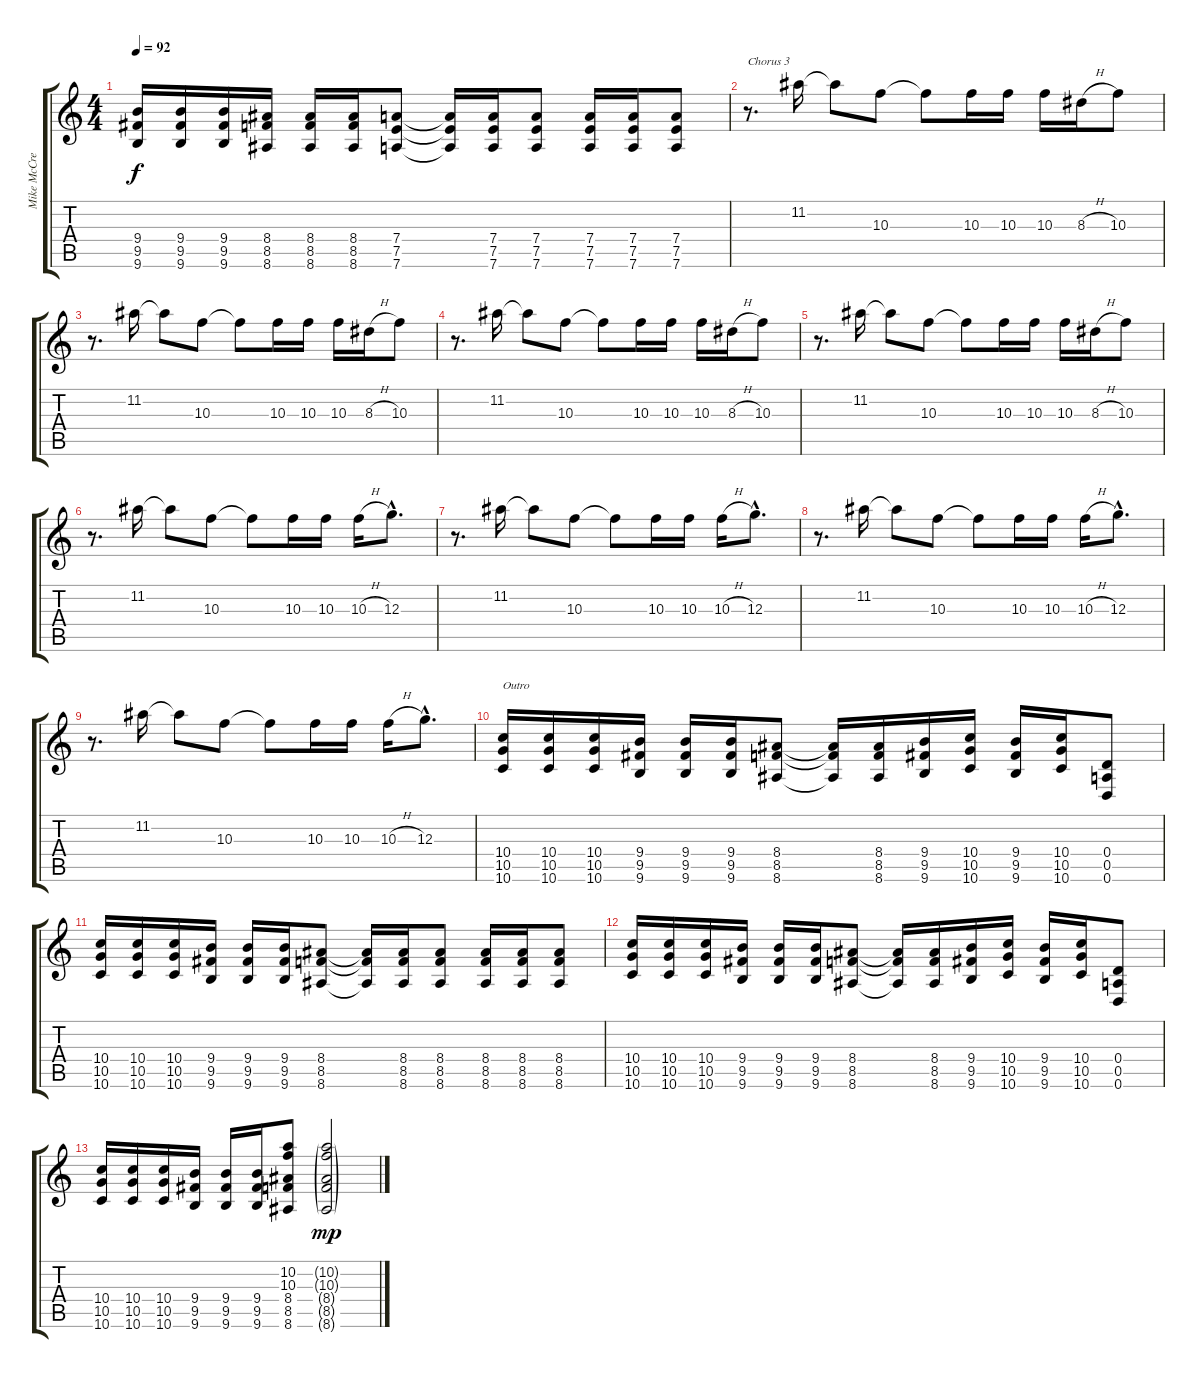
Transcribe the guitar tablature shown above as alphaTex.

\track ("Mike McCready" "Mike McCre") {instrument overdrivenguitar}
\staff {score tabs}
\tuning (E4 B3 G3 D3 A2 D2) {hide}
\ts (4 4)
\tempo 92
\clef g2
\ks c
(9.4 9.5 9.6).16{dy f} (9.4 9.5 9.6).16 (9.4 9.5 9.6).16 (8.4 8.5 8.6).16 (8.4 8.5 8.6).16 (8.4 8.5 8.6).16 (7.4 7.5 7.6).8 (7.4{t} 7.5{t} 7.6{t}).16 (7.4 7.5 7.6).16 (7.4 7.5 7.6).8 (7.4 7.5 7.6).16 (7.4 7.5 7.6).16 (7.4 7.5 7.6).8 |
r.8{d txt "Chorus 3"} 11.2.16 11.2{t}.8 10.3.8 10.3{t}.8 10.3.16 10.3.16 10.3.16 8.3{h}.16 10.3.8 |
r.8{d} 11.2.16 11.2{t}.8 10.3.8 10.3{t}.8 10.3.16 10.3.16 10.3.16 8.3{h}.16 10.3.8 |
r.8{d} 11.2.16 11.2{t}.8 10.3.8 10.3{t}.8 10.3.16 10.3.16 10.3.16 8.3{h}.16 10.3.8 |
r.8{d} 11.2.16 11.2{t}.8 10.3.8 10.3{t}.8 10.3.16 10.3.16 10.3.16 8.3{h}.16 10.3.8 |
r.8{d} 11.2.16 11.2{t}.8 10.3.8 10.3{t}.8 10.3.16 10.3.16 10.3{h}.16 12.3{hac}.8{d} |
r.8{d} 11.2.16 11.2{t}.8 10.3.8 10.3{t}.8 10.3.16 10.3.16 10.3{h}.16 12.3{hac}.8{d} |
r.8{d} 11.2.16 11.2{t}.8 10.3.8 10.3{t}.8 10.3.16 10.3.16 10.3{h}.16 12.3{hac}.8{d} |
r.8{d} 11.2.16 11.2{t}.8 10.3.8 10.3{t}.8 10.3.16 10.3.16 10.3{h}.16 12.3{hac}.8{d} |
(10.4 10.5 10.6).16{txt "Outro"} (10.4 10.5 10.6).16 (10.4 10.5 10.6).16 (9.4 9.5 9.6).16 (9.4 9.5 9.6).16 (9.4 9.5 9.6).16 (8.4 8.5 8.6).8 (8.4{t} 8.5{t} 8.6{t}).16 (8.4 8.5 8.6).16 (9.4 9.5 9.6).16 (10.4 10.5 10.6).16 (9.4 9.5 9.6).16 (10.4 10.5 10.6).16 (0.4 0.5 0.6).8 |
(10.4 10.5 10.6).16 (10.4 10.5 10.6).16 (10.4 10.5 10.6).16 (9.4 9.5 9.6).16 (9.4 9.5 9.6).16 (9.4 9.5 9.6).16 (8.4 8.5 8.6).8 (8.4{t} 8.5{t} 8.6{t}).16 (8.4 8.5 8.6).16 (8.4 8.5 8.6).8 (8.4 8.5 8.6).16 (8.4 8.5 8.6).16 (8.4 8.5 8.6).8 |
(10.4 10.5 10.6).16 (10.4 10.5 10.6).16 (10.4 10.5 10.6).16 (9.4 9.5 9.6).16 (9.4 9.5 9.6).16 (9.4 9.5 9.6).16 (8.4 8.5 8.6).8 (8.4{t} 8.5{t} 8.6{t}).16 (8.4 8.5 8.6).16 (9.4 9.5 9.6).16 (10.4 10.5 10.6).16 (9.4 9.5 9.6).16 (10.4 10.5 10.6).16 (0.4 0.5 0.6).8 |
(10.4 10.5 10.6).16 (10.4 10.5 10.6).16 (10.4 10.5 10.6).16 (9.4 9.5 9.6).16 (9.4 9.5 9.6).16 (9.4 9.5 9.6).16 (10.2 10.3 8.4 8.5 8.6).8 (10.2{g} 10.3{g} 8.4{g} 8.5{g} 8.6{g}).2{dy mp}
